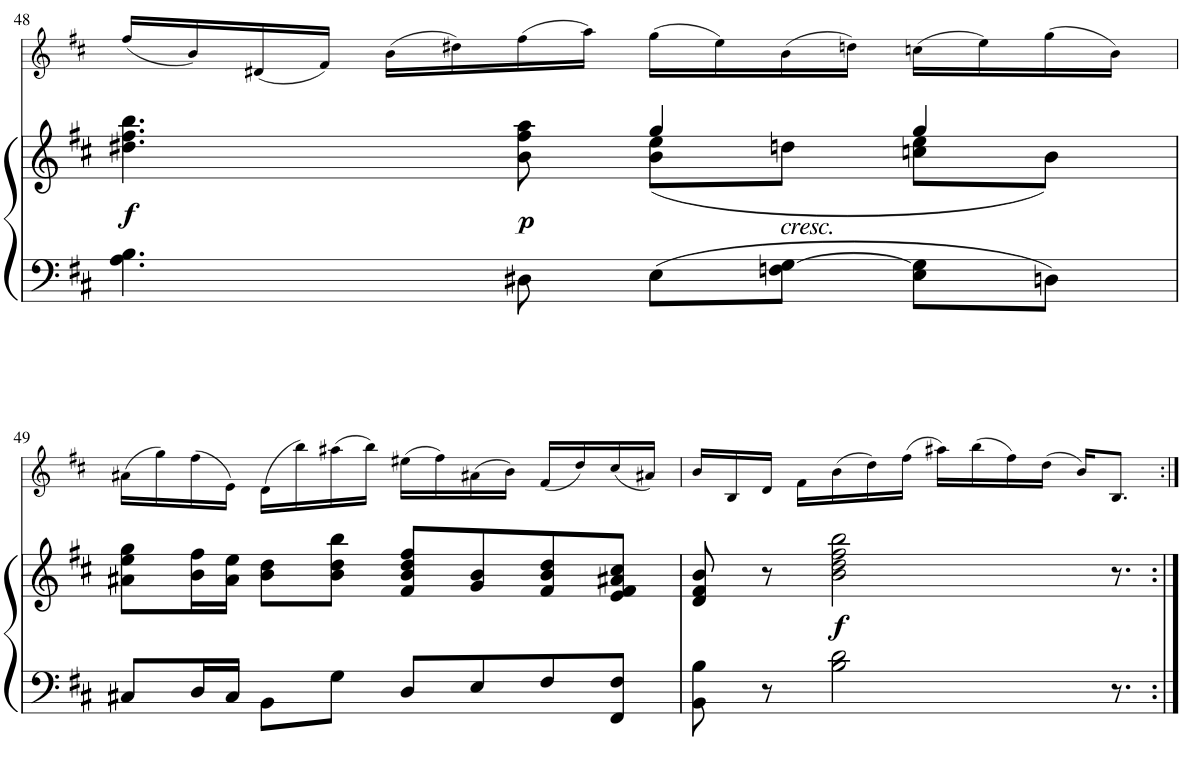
**kern	**kern	**dynam	**kern
*part2	*part2	*part2	*part1
*staff3	*staff2	*staff2/3	*staff1
*I"Piano	*	*	*I"Violin
*I'Pno	*	*	*I'Vln
!!LO:PB:g=z
*clefF4	*clefG2	*	*clefG2
*k[f#c#]	*k[f#c#]	*	*k[f#c#]
*M4/4	*M4/4	*	*M4/4
*met(c)	*met(c)	*	*met(c)
=48	=48	=48	=48
*	*^	*	*
!	!	!	!LO:DY:b	!
4.A\ 4.B\	4.dd#X\ 4.ff#\ 4.bb\	2ryy	f	(16ff#/LL
.	.	.	.	16b/)
.	.	.	.	(16d#X/
.	.	.	.	16f#/JJ)
.	.	.	.	(16b\LL
.	.	.	.	16dd#X\)
!	!	!	!LO:DY:b	!
8D#X\	8b\ 8ff#\ 8aa\	.	p	(16ff#\
.	.	.	.	16aa\JJ)
8E\L	4gg/	(8b\ 8ee\L	.	(16gg\LL
.	.	.	.	16ee\)
!	!	!LO:TX:b:i:t=cresc.	!	!
8Fn\ [8G\J	.	8ddn\J	.	(16b\
.	.	.	.	16ddn\JJ)
8E\ 8G\]L	4gg/	8ccn\ 8ee\L	.	(16ccn\LL
.	.	.	.	16ee\)
8Dn\J	.	8b\J)	.	(16gg\
.	.	.	.	16b\JJ)
*	*v	*v	*	*
!!LO:LB:g=z
=49	=49	=49	=49
8C#X/L	8a#X\ 8ee\ 8gg\L	.	(16a#X\LL
.	.	.	16gg\)
16D/L	16b\ 16ff#\L	.	(16ff#\
16C#/JJ	16a#\ 16ee\JJ	.	16e\JJ)
8BB\L	8b\ 8dd\L	.	(16d\LL
.	.	.	16bb\)
8G\J	8b\ 8dd\ 8bb\J	.	(16aa#X\
.	.	.	16bb\JJ)
8D/L	8f#/ 8b/ 8dd/ 8ff#/L	.	(16ee#X\LL
.	.	.	16ff#\)
8E/	8g/ 8b/	.	(16a#X\
.	.	.	16b\JJ)
8F#/	8f#/ 8b/ 8dd/	.	(16f#/LL
.	.	.	16dd/)
8FF#/ 8F#/J	8e/ 8f#/ 8a#X/ 8cc#/J	.	(16cc#/
.	.	.	16a#X/JJ)
=49X3	=49X3	=49X3	=49X3
8BB\ 8B\	8d/ 8f#/ 8b/	.	16b/LL
.	.	.	16B/
8r	8r	.	16d/JJ
.	.	.	16f#\LL
!	!	!LO:DY:b	!
2B\ 2d\	2b\ 2dd\ 2ff#\ 2bb\	f	(16b\
.	.	.	16dd\)
.	.	.	(16ff#\JJ
.	.	.	16aa#X\LL)
.	.	.	(16bb\
.	.	.	16ff#\)
.	.	.	(16dd\JJ
.	.	.	16b/KL)
8.r	8.r	.	8.B/J
=:|!	=:|!	=:|!	=:|!
*-	*-	*-	*-
